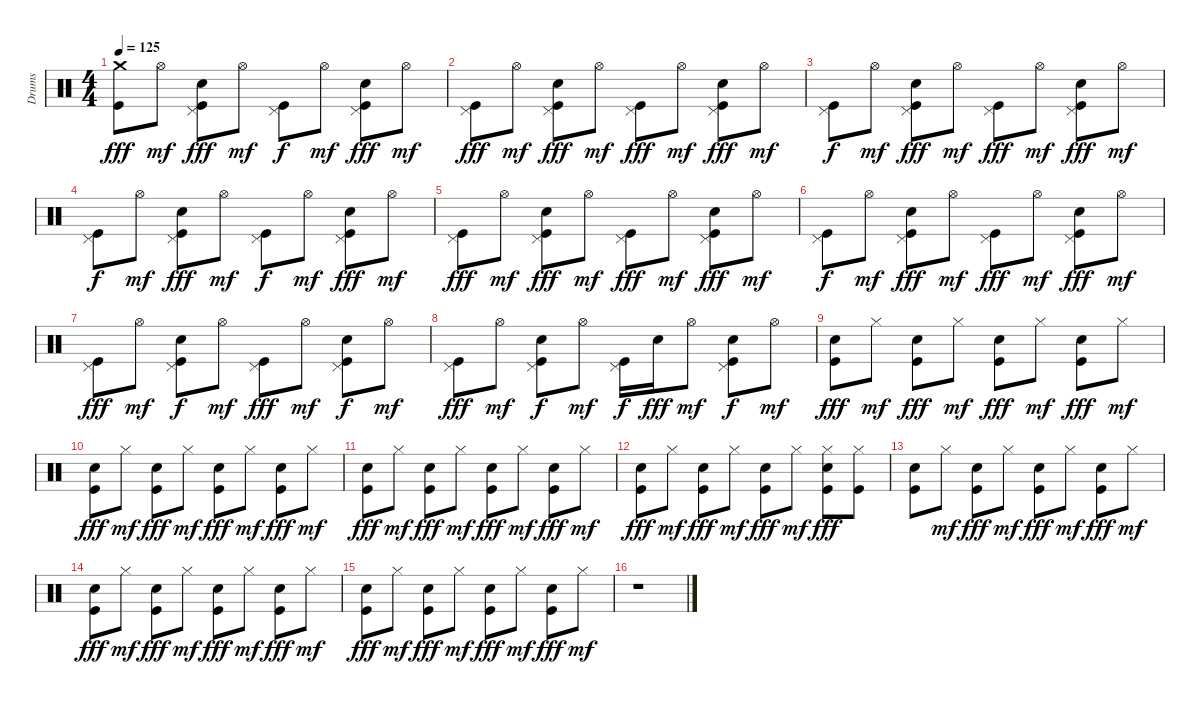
\track ("Drums" "Drums") {instrument percussion}
\staff {score}
\articulation defaults
\ts (4 4)
\tempo 125
\clef neutral
\ks c
("Crash medium (hit)" "Kick (hit)").8{dy fff} "Hi-Hat (open)".8{dy mf} ("Electric Snare (hit)" "Pedal Hi-Hat (hit)" "Kick (hit)").8{dy fff} "Hi-Hat (open)".8{dy mf} ("Kick (hit)" "Pedal Hi-Hat (hit)").8{dy f} "Hi-Hat (open)".8{dy mf} ("Kick (hit)" "Pedal Hi-Hat (hit)" "Electric Snare (hit)").8{dy fff} "Hi-Hat (open)".8{dy mf} |
("Pedal Hi-Hat (hit)" "Kick (hit)").8{dy fff} "Hi-Hat (open)".8{dy mf} ("Kick (hit)" "Pedal Hi-Hat (hit)" "Electric Snare (hit)").8{dy fff} "Hi-Hat (open)".8{dy mf} ("Pedal Hi-Hat (hit)" "Kick (hit)").8{dy fff} "Hi-Hat (open)".8{dy mf} ("Pedal Hi-Hat (hit)" "Kick (hit)" "Electric Snare (hit)").8{dy fff} "Hi-Hat (open)".8{dy mf} |
("Kick (hit)" "Pedal Hi-Hat (hit)").8{dy f} "Hi-Hat (open)".8{dy mf} ("Pedal Hi-Hat (hit)" "Kick (hit)" "Electric Snare (hit)").8{dy fff} "Hi-Hat (open)".8{dy mf} ("Pedal Hi-Hat (hit)" "Kick (hit)").8{dy fff} "Hi-Hat (open)".8{dy mf} ("Pedal Hi-Hat (hit)" "Electric Snare (hit)" "Kick (hit)").8{dy fff} "Hi-Hat (open)".8{dy mf} |
("Kick (hit)" "Pedal Hi-Hat (hit)").8{dy f} "Hi-Hat (open)".8{dy mf} ("Pedal Hi-Hat (hit)" "Electric Snare (hit)" "Kick (hit)").8{dy fff} "Hi-Hat (open)".8{dy mf} ("Kick (hit)" "Pedal Hi-Hat (hit)").8{dy f} "Hi-Hat (open)".8{dy mf} ("Pedal Hi-Hat (hit)" "Electric Snare (hit)" "Kick (hit)").8{dy fff} "Hi-Hat (open)".8{dy mf} |
("Pedal Hi-Hat (hit)" "Kick (hit)").8{dy fff} "Hi-Hat (open)".8{dy mf} ("Pedal Hi-Hat (hit)" "Kick (hit)" "Electric Snare (hit)").8{dy fff} "Hi-Hat (open)".8{dy mf} ("Pedal Hi-Hat (hit)" "Kick (hit)").8{dy fff} "Hi-Hat (open)".8{dy mf} ("Pedal Hi-Hat (hit)" "Kick (hit)" "Electric Snare (hit)").8{dy fff} "Hi-Hat (open)".8{dy mf} |
("Kick (hit)" "Pedal Hi-Hat (hit)").8{dy f} "Hi-Hat (open)".8{dy mf} ("Pedal Hi-Hat (hit)" "Kick (hit)" "Electric Snare (hit)").8{dy fff} "Hi-Hat (open)".8{dy mf} ("Pedal Hi-Hat (hit)" "Kick (hit)").8{dy fff} "Hi-Hat (open)".8{dy mf} ("Pedal Hi-Hat (hit)" "Electric Snare (hit)" "Kick (hit)").8{dy fff} "Hi-Hat (open)".8{dy mf} |
("Pedal Hi-Hat (hit)" "Kick (hit)").8{dy fff} "Hi-Hat (open)".8{dy mf} ("Kick (hit)" "Electric Snare (hit)" "Pedal Hi-Hat (hit)").8{dy f} "Hi-Hat (open)".8{dy mf} ("Pedal Hi-Hat (hit)" "Kick (hit)").8{dy fff} "Hi-Hat (open)".8{dy mf} ("Kick (hit)" "Electric Snare (hit)" "Pedal Hi-Hat (hit)").8{dy f} "Hi-Hat (open)".8{dy mf} |
("Pedal Hi-Hat (hit)" "Kick (hit)").8{dy fff} "Hi-Hat (open)".8{dy mf} ("Electric Snare (hit)" "Kick (hit)" "Pedal Hi-Hat (hit)").8{dy f} "Hi-Hat (open)".8{dy mf} ("Kick (hit)" "Pedal Hi-Hat (hit)").16{dy f} "Electric Snare (hit)".16{dy fff} "Hi-Hat (open)".8{dy mf} ("Electric Snare (hit)" "Kick (hit)" "Pedal Hi-Hat (hit)").8{dy f} "Hi-Hat (open)".8{dy mf} |
("Electric Snare (hit)" "Kick (hit)").8{dy fff} "Hi-Hat (closed)".8{dy mf} ("Electric Snare (hit)" "Kick (hit)").8{dy fff} "Hi-Hat (closed)".8{dy mf} ("Electric Snare (hit)" "Kick (hit)").8{dy fff} "Hi-Hat (closed)".8{dy mf} ("Electric Snare (hit)" "Kick (hit)").8{dy fff} "Hi-Hat (closed)".8{dy mf} |
("Electric Snare (hit)" "Kick (hit)").8{dy fff} "Hi-Hat (closed)".8{dy mf} ("Electric Snare (hit)" "Kick (hit)").8{dy fff} "Hi-Hat (closed)".8{dy mf} ("Electric Snare (hit)" "Kick (hit)").8{dy fff} "Hi-Hat (closed)".8{dy mf} ("Electric Snare (hit)" "Kick (hit)").8{dy fff} "Hi-Hat (closed)".8{dy mf} |
("Electric Snare (hit)" "Kick (hit)").8{dy fff} "Hi-Hat (closed)".8{dy mf} ("Electric Snare (hit)" "Kick (hit)").8{dy fff} "Hi-Hat (closed)".8{dy mf} ("Electric Snare (hit)" "Kick (hit)").8{dy fff} "Hi-Hat (closed)".8{dy mf} ("Electric Snare (hit)" "Kick (hit)").8{dy fff} "Hi-Hat (closed)".8{dy mf} |
("Electric Snare (hit)" "Kick (hit)").8{dy fff} "Hi-Hat (closed)".8{dy mf} ("Electric Snare (hit)" "Kick (hit)").8{dy fff} "Hi-Hat (closed)".8{dy mf} ("Electric Snare (hit)" "Kick (hit)").8{dy fff} "Hi-Hat (closed)".8{dy mf} ("Electric Snare (hit)" "Hi-Hat (closed)" "Kick (hit)").8{dy fff} ("Hi-Hat (closed)" "Kick (hit)").8 |
("Kick (hit)" "Electric Snare (hit)").8 "Hi-Hat (closed)".8{dy mf} ("Kick (hit)" "Electric Snare (hit)").8{dy fff} "Hi-Hat (closed)".8{dy mf} ("Kick (hit)" "Electric Snare (hit)").8{dy fff} "Hi-Hat (closed)".8{dy mf} ("Electric Snare (hit)" "Kick (hit)").8{dy fff} "Hi-Hat (closed)".8{dy mf} |
("Electric Snare (hit)" "Kick (hit)").8{dy fff} "Hi-Hat (closed)".8{dy mf} ("Electric Snare (hit)" "Kick (hit)").8{dy fff} "Hi-Hat (closed)".8{dy mf} ("Electric Snare (hit)" "Kick (hit)").8{dy fff} "Hi-Hat (closed)".8{dy mf} ("Electric Snare (hit)" "Kick (hit)").8{dy fff} "Hi-Hat (closed)".8{dy mf} |
("Electric Snare (hit)" "Kick (hit)").8{dy fff} "Hi-Hat (closed)".8{dy mf} ("Electric Snare (hit)" "Kick (hit)").8{dy fff} "Hi-Hat (closed)".8{dy mf} ("Electric Snare (hit)" "Kick (hit)").8{dy fff} "Hi-Hat (closed)".8{dy mf} ("Electric Snare (hit)" "Kick (hit)").8{dy fff} "Hi-Hat (closed)".8{dy mf} |
r.1
